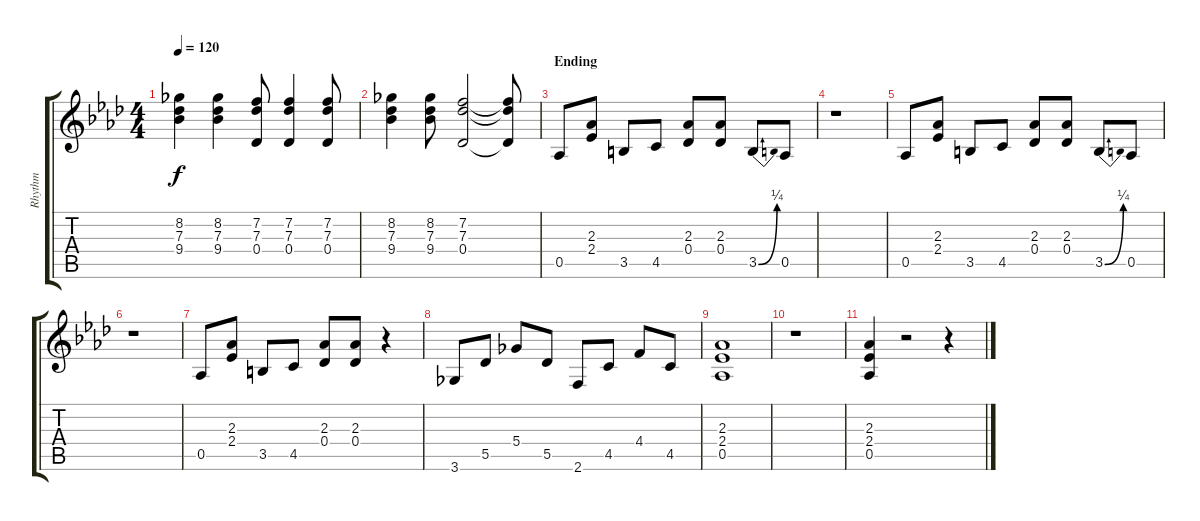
\track ("Rhythm" "Rhythm") {instrument electricguitarjazz}
\staff {score tabs}
\tuning (Eb4 Bb3 Gb3 Db3 Ab2 Eb2) {hide}
\ts (4 4)
\tempo 120
\clef g2
\ks ab
(8.2 7.3 9.4).4{dy f} (8.2 7.3 9.4).4 (7.2 7.3 0.4).8 (7.2 7.3 0.4).4 (7.2 7.3 0.4).8 |
(8.2 7.3 9.4).4 (8.2 7.3 9.4).8 (7.2 7.3 0.4).2 (7.2{t} 7.3{t} 0.4{t}).8 |
\section ("" "Ending")
0.5.8 (2.3 2.4).8 3.5.8 4.5.8 (2.3 0.4).8 (2.3 0.4).8 3.5{be (bend 0 0 60 1)}.8 0.5.8 |
r.1 |
0.5.8 (2.3 2.4).8 3.5.8 4.5.8 (2.3 0.4).8 (2.3 0.4).8 3.5{be (bend 0 0 60 1)}.8 0.5.8 |
r.1 |
0.5.8 (2.3 2.4).8 3.5.8 4.5.8 (2.3 0.4).8 (2.3 0.4).8 r.4 |
3.6.8 5.5.8 5.4.8 5.5.8 2.6.8 4.5.8 4.4.8 4.5.8 |
(2.3 2.4 0.5).1 |
r.1 |
(2.3 2.4 0.5).4 r.2 r.4
